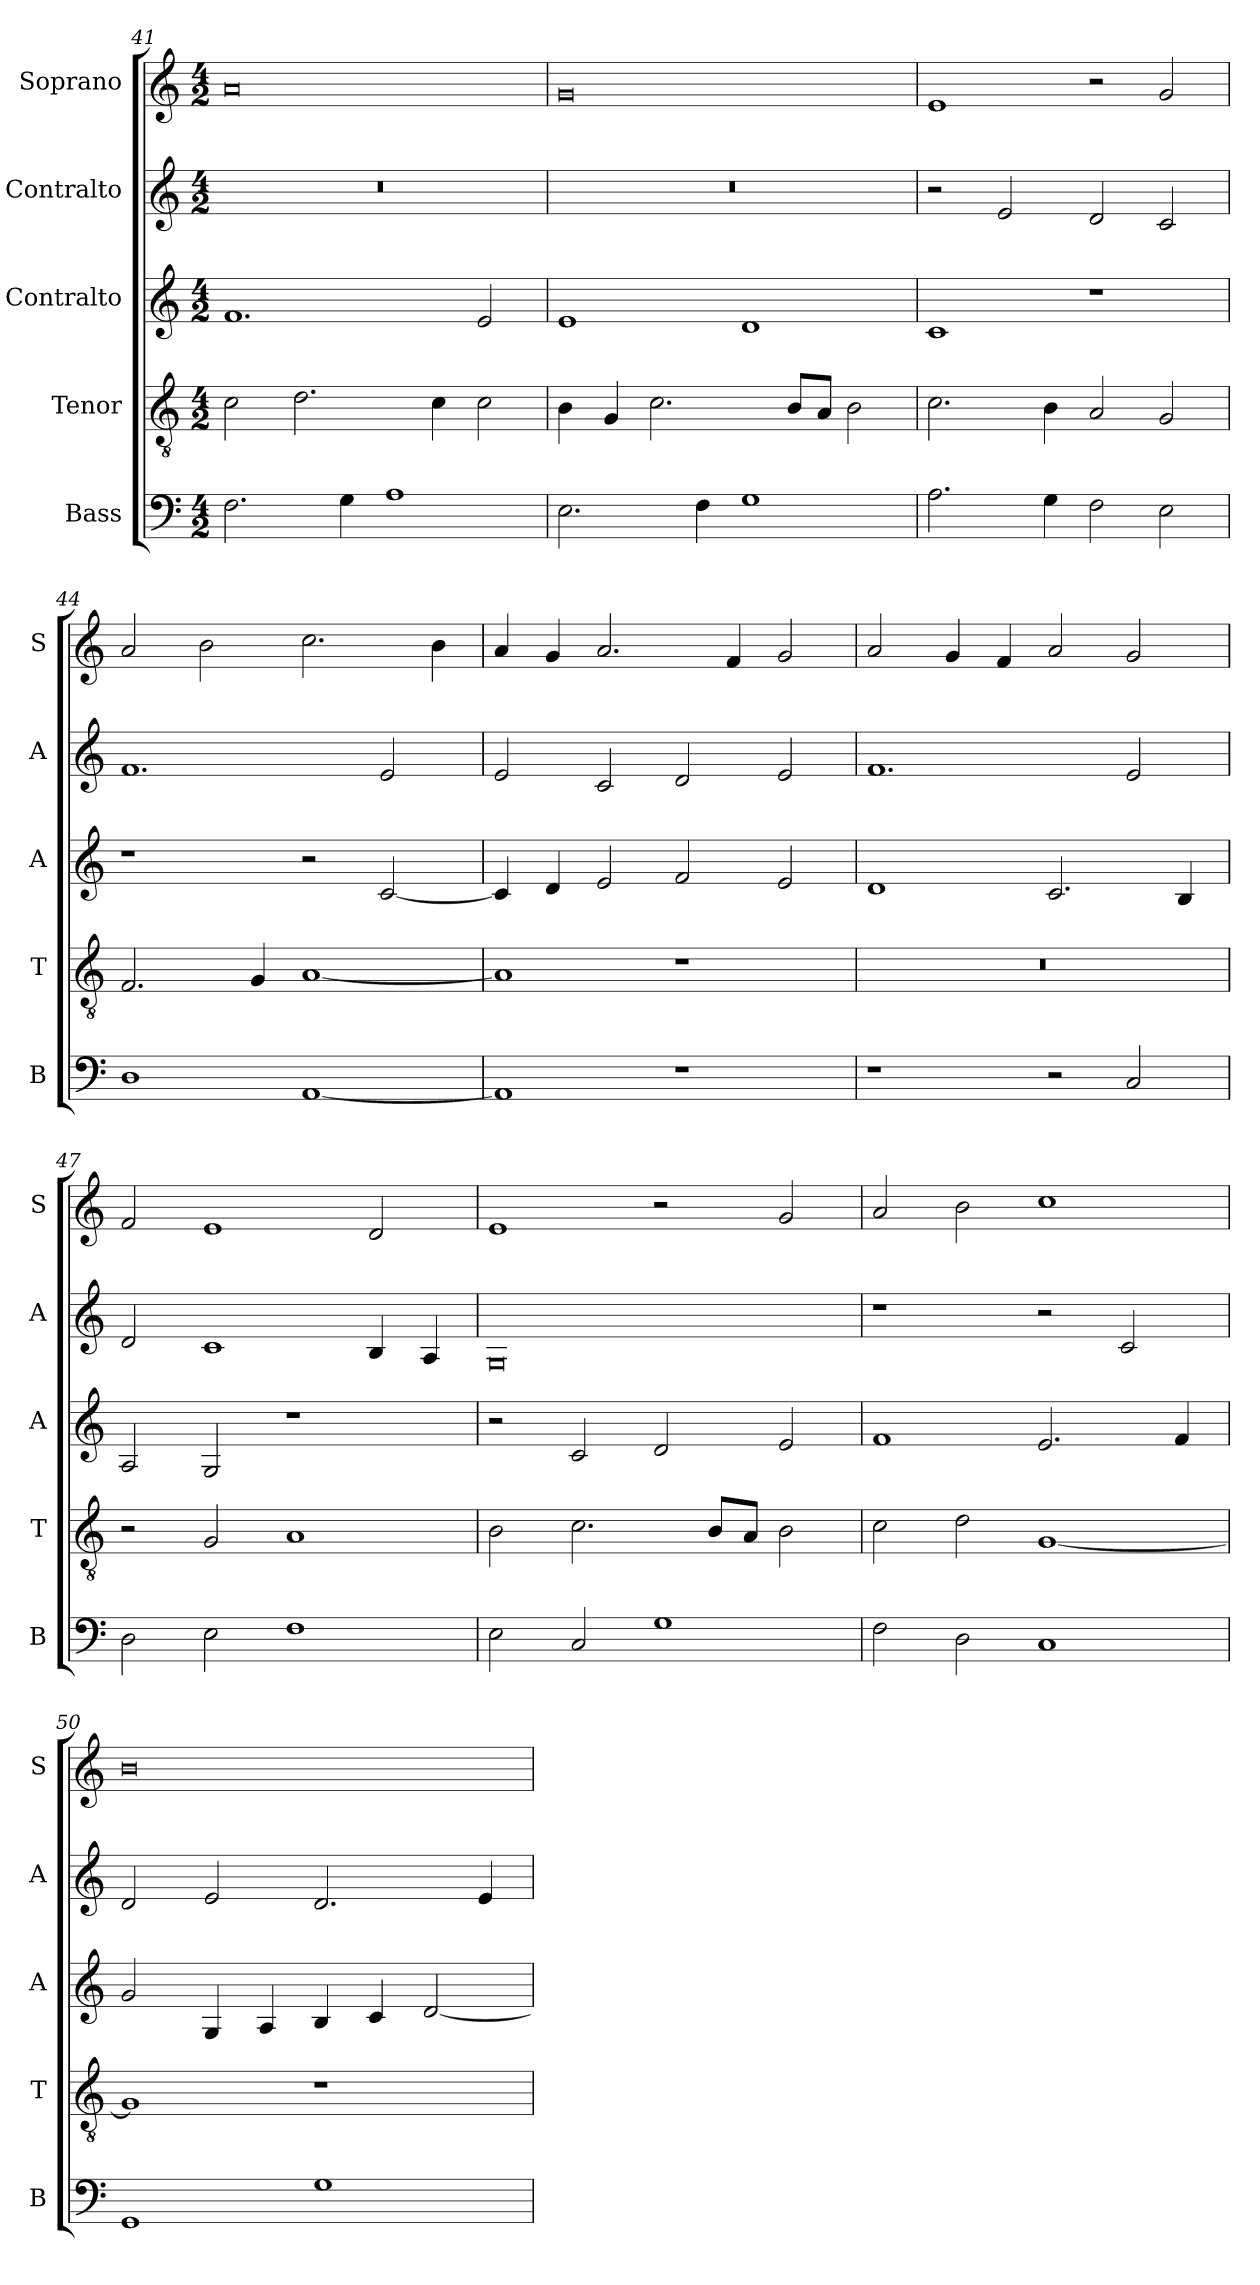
**kern	**kern	**kern	**kern	**kern
*part5	*part4	*part3	*part2	*part1
*staff5	*staff4	*staff3	*staff2	*staff1
*I"Bass	*I"Tenor	*I"Contralto	*I"Contralto	*I"Soprano
*I'B	*I'T	*I'A	*I'A	*I'S
*clefF4	*clefGv2	*clefG2	*clefG2	*clefG2
*k[]	*k[]	*k[]	*k[]	*k[]
*E:phr	*E:phr	*E:phr	*E:phr	*E:phr
*M4/2	*M4/2	*M4/2	*M4/2	*M4/2
=41	=41	=41	=41	=41
2.F	2c	1.f	0r	0a
.	2.d	.	.	.
4G	.	.	.	.
1A	.	.	.	.
.	4c	.	.	.
.	2c	2e	.	.
=42	=42	=42	=42	=42
2.E	4B	1e	0r	0g
.	4G	.	.	.
.	2.c	.	.	.
4F	.	.	.	.
1G	.	1d	.	.
.	8B/L	.	.	.
.	8A/J	.	.	.
.	2B	.	.	.
=43	=43	=43	=43	=43
2.A	2.c	1c	2r	1e
.	.	.	2e	.
4G	4B	.	.	.
2F	2A	1r	2d	2r
2E	2G	.	2c	2g
=44	=44	=44	=44	=44
1D	2.F	1r	1.f	2a
.	.	.	.	2b
.	4G	.	.	.
[1AA	[1A	2r	.	2.cc
.	.	[2c	2e	.
.	.	.	.	4b
=45	=45	=45	=45	=45
1AA]	1A]	4c]	2e	4a
.	.	4d	.	4g
.	.	2e	2c	2.a
1r	1r	2f	2d	.
.	.	.	.	4f
.	.	2e	2e	2g
=46	=46	=46	=46	=46
1r	0r	1d	1.f	2a
.	.	.	.	4g
.	.	.	.	4f
2r	.	2.c	.	2a
2C	.	.	2e	2g
.	.	4B	.	.
=47	=47	=47	=47	=47
2D	2r	2A	2d	2f
2E	2G	2G	1c	1e
1F	1A	1r	.	.
.	.	.	4B	2d
.	.	.	4A	.
=48	=48	=48	=48	=48
2E	2B	2r	0G	1e
2C	2.c	2c	.	.
1G	.	2d	.	2r
.	8B/L	.	.	.
.	8A/J	.	.	.
.	2B	2e	.	2g
=49	=49	=49	=49	=49
2F	2c	1f	1r	2a
2D	2d	.	.	2b
1C	[1G	2.e	2r	1cc
.	.	.	2c	.
.	.	4f	.	.
=50	=50	=50	=50	=50
1GG	1G]	2g	2d	0b
.	.	4G	2e	.
.	.	4A	.	.
1G	1r	4B	2.d	.
.	.	4c	.	.
.	.	[2d	.	.
.	.	.	4e	.
=	=	=	=	=
*-	*-	*-	*-	*-
